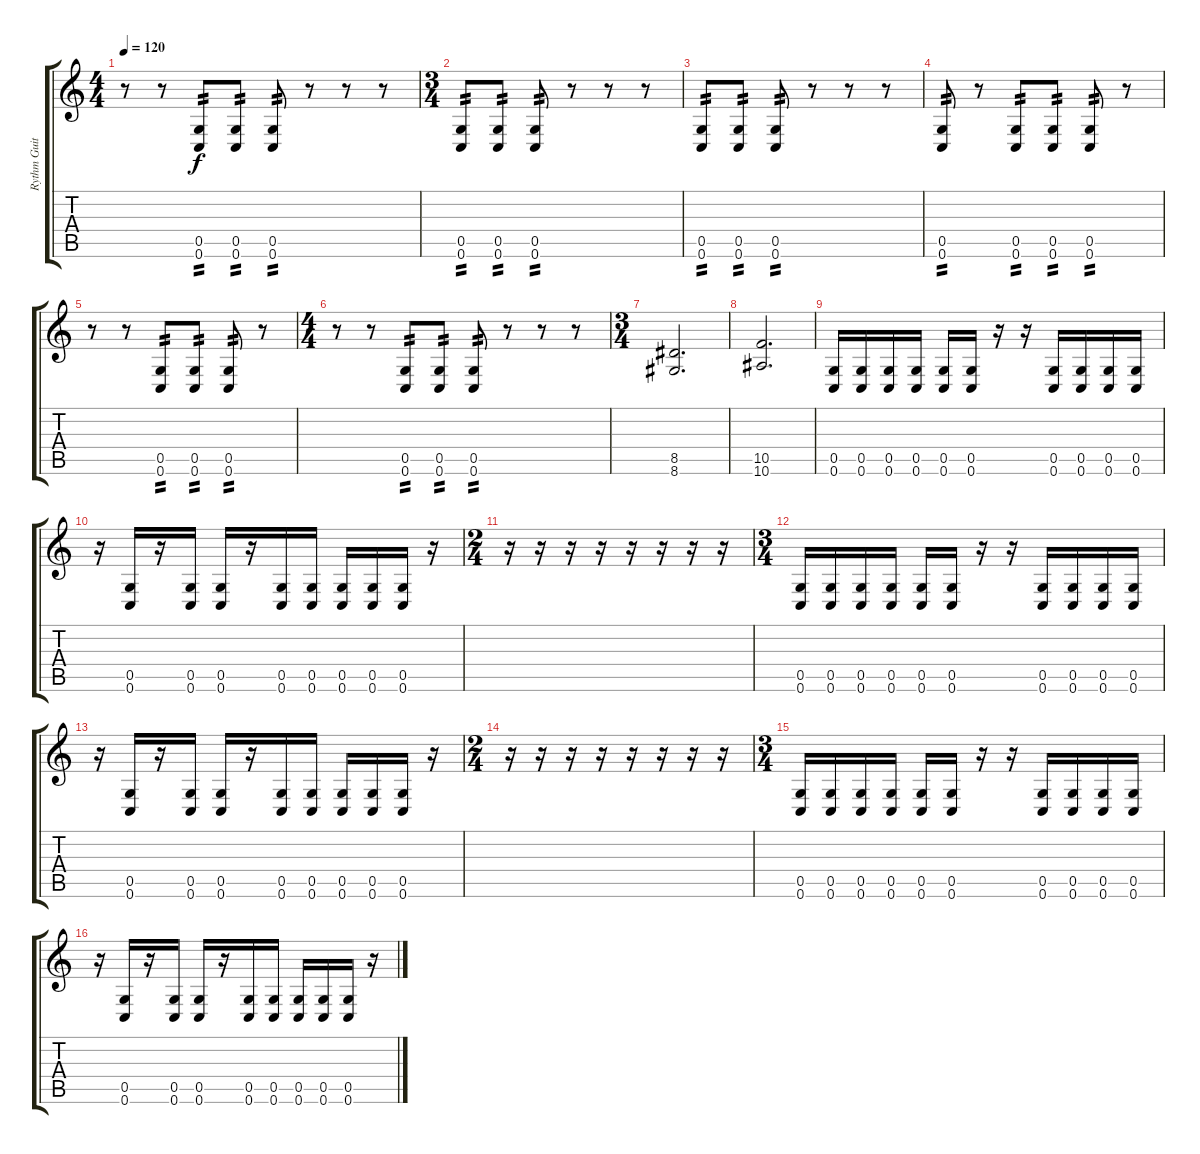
\track ("Rythm Guitar" "Rythm Guit") {instrument overdrivenguitar}
\staff {score tabs}
\tuning (D4 A3 F3 C3 G2 C2) {hide}
\ts (4 4)
\tempo 120
\clef g2
\ks c
r.8{dy f} r.8 (0.5 0.6).8{tp 2} (0.5 0.6).8{tp 2} (0.5 0.6).8{tp 2} r.8 r.8 r.8 |
\ts (3 4)
(0.5 0.6).8{tp 2} (0.5 0.6).8{tp 2} (0.5 0.6).8{tp 2} r.8 r.8 r.8 |
(0.5 0.6).8{tp 2} (0.5 0.6).8{tp 2} (0.5 0.6).8{tp 2} r.8 r.8 r.8 |
(0.5 0.6).8{tp 2} r.8 (0.5 0.6).8{tp 2} (0.5 0.6).8{tp 2} (0.5 0.6).8{tp 2} r.8 |
r.8 r.8 (0.5 0.6).8{tp 2} (0.5 0.6).8{tp 2} (0.5 0.6).8{tp 2} r.8 |
\ts (4 4)
r.8 r.8 (0.5 0.6).8{tp 2} (0.5 0.6).8{tp 2} (0.5 0.6).8{tp 2} r.8 r.8 r.8 |
\ts (3 4)
(8.5 8.6).2{d volume 14} |
(10.5 10.6).2{d} |
(0.5 0.6).16 (0.5 0.6).16 (0.5 0.6).16 (0.5 0.6).16 (0.5 0.6).16 (0.5 0.6).16 r.16 r.16 (0.5 0.6).16 (0.5 0.6).16 (0.5 0.6).16 (0.5 0.6).16 |
r.16 (0.5 0.6).16 r.16 (0.5 0.6).16 (0.5 0.6).16 r.16 (0.5 0.6).16 (0.5 0.6).16 (0.5 0.6).16 (0.5 0.6).16 (0.5 0.6).16 r.16 |
\ts (2 4)
r.16 r.16 r.16 r.16 r.16 r.16 r.16 r.16 |
\ts (3 4)
(0.5 0.6).16 (0.5 0.6).16 (0.5 0.6).16 (0.5 0.6).16 (0.5 0.6).16 (0.5 0.6).16 r.16 r.16 (0.5 0.6).16 (0.5 0.6).16 (0.5 0.6).16 (0.5 0.6).16 |
r.16 (0.5 0.6).16 r.16 (0.5 0.6).16 (0.5 0.6).16 r.16 (0.5 0.6).16 (0.5 0.6).16 (0.5 0.6).16 (0.5 0.6).16 (0.5 0.6).16 r.16 |
\ts (2 4)
r.16 r.16 r.16 r.16 r.16 r.16 r.16 r.16 |
\ts (3 4)
(0.5 0.6).16 (0.5 0.6).16 (0.5 0.6).16 (0.5 0.6).16 (0.5 0.6).16 (0.5 0.6).16 r.16 r.16 (0.5 0.6).16 (0.5 0.6).16 (0.5 0.6).16 (0.5 0.6).16 |
r.16 (0.5 0.6).16 r.16 (0.5 0.6).16 (0.5 0.6).16 r.16 (0.5 0.6).16 (0.5 0.6).16 (0.5 0.6).16 (0.5 0.6).16 (0.5 0.6).16 r.16
